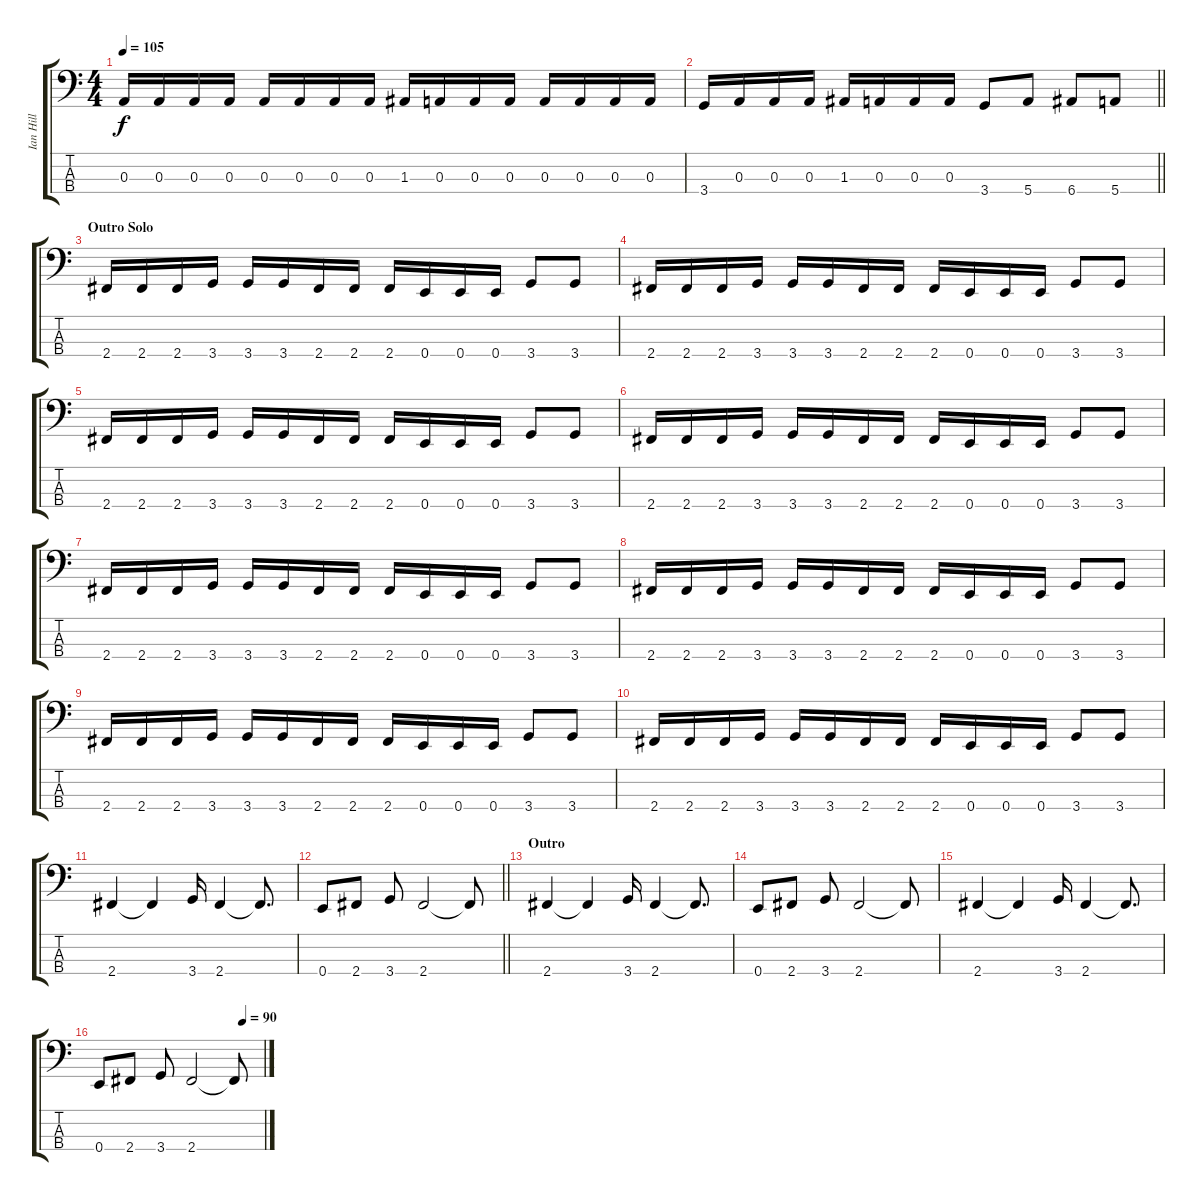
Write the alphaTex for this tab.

\track ("Ian Hill" "Ian Hill") {instrument electricbasspick}
\staff {score tabs}
\tuning (G2 D2 A1 E1) {hide}
\ts (4 4)
\tempo 105
\clef f4
\ks c
0.3.16{dy f} 0.3.16 0.3.16 0.3.16 0.3.16 0.3.16 0.3.16 0.3.16 1.3.16 0.3.16 0.3.16 0.3.16 0.3.16 0.3.16 0.3.16 0.3.16 |
\barLineRight lightlight
3.4.16 0.3.16 0.3.16 0.3.16 1.3.16 0.3.16 0.3.16 0.3.16 3.4.8 5.4.8 6.4.8 5.4.8 |
\section ("" "Outro Solo")
2.4.16 2.4.16 2.4.16 3.4.16 3.4.16 3.4.16 2.4.16 2.4.16 2.4.16 0.4.16 0.4.16 0.4.16 3.4.8 3.4.8 |
2.4.16 2.4.16 2.4.16 3.4.16 3.4.16 3.4.16 2.4.16 2.4.16 2.4.16 0.4.16 0.4.16 0.4.16 3.4.8 3.4.8 |
2.4.16 2.4.16 2.4.16 3.4.16 3.4.16 3.4.16 2.4.16 2.4.16 2.4.16 0.4.16 0.4.16 0.4.16 3.4.8 3.4.8 |
2.4.16 2.4.16 2.4.16 3.4.16 3.4.16 3.4.16 2.4.16 2.4.16 2.4.16 0.4.16 0.4.16 0.4.16 3.4.8 3.4.8 |
2.4.16 2.4.16 2.4.16 3.4.16 3.4.16 3.4.16 2.4.16 2.4.16 2.4.16 0.4.16 0.4.16 0.4.16 3.4.8 3.4.8 |
2.4.16 2.4.16 2.4.16 3.4.16 3.4.16 3.4.16 2.4.16 2.4.16 2.4.16 0.4.16 0.4.16 0.4.16 3.4.8 3.4.8 |
2.4.16 2.4.16 2.4.16 3.4.16 3.4.16 3.4.16 2.4.16 2.4.16 2.4.16 0.4.16 0.4.16 0.4.16 3.4.8 3.4.8 |
2.4.16 2.4.16 2.4.16 3.4.16 3.4.16 3.4.16 2.4.16 2.4.16 2.4.16 0.4.16 0.4.16 0.4.16 3.4.8 3.4.8 |
2.4.4 2.4{t}.4 3.4.16 2.4.4 2.4{t}.8{d} |
\barLineRight lightlight
0.4.8 2.4.8 3.4.8 2.4.2 2.4{t}.8 |
\section ("" "Outro")
2.4.4 2.4{t}.4 3.4.16 2.4.4 2.4{t}.8{d} |
0.4.8 2.4.8 3.4.8 2.4.2 2.4{t}.8 |
2.4.4 2.4{t}.4 3.4.16 2.4.4 2.4{t}.8{d} |
\tempo (90 0.875)
0.4.8 2.4.8 3.4.8 2.4.2 2.4{t}.8
